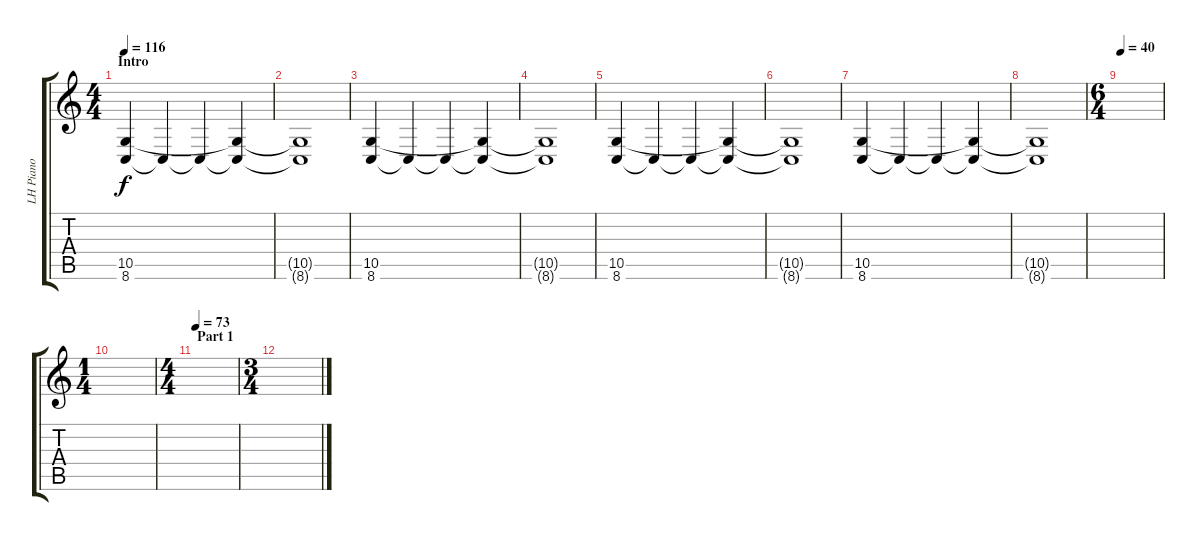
\track ("LH Piano" "LH Piano") {instrument acousticgrandpiano}
\staff {score tabs}
\tuning (E4 B3 G3 D3 A2 E2) {hide}
\ts (4 4)
\section ("" "Intro")
\tempo 116
\clef g2
\ks c
(10.5 8.6).4{dy f instrument acousticgrandpiano} 8.6{t}.4 8.6{t}.4 (10.5{t} 8.6{t}).4 |
(10.5{t} 8.6{t}).1 |
(10.5 8.6).4 8.6{t}.4 8.6{t}.4 (10.5{t} 8.6{t}).4 |
(10.5{t} 8.6{t}).1 |
(10.5 8.6).4 8.6{t}.4 8.6{t}.4 (10.5{t} 8.6{t}).4 |
(10.5{t} 8.6{t}).1 |
(10.5 8.6).4 8.6{t}.4 8.6{t}.4 (10.5{t} 8.6{t}).4 |
(10.5{t} 8.6{t}).1 |
\ts (6 4)
\tempo 40
|
\ts (1 4)
|
\ts (4 4)
\section ("" "Part 1")
\tempo 73
|
\ts (3 4)
